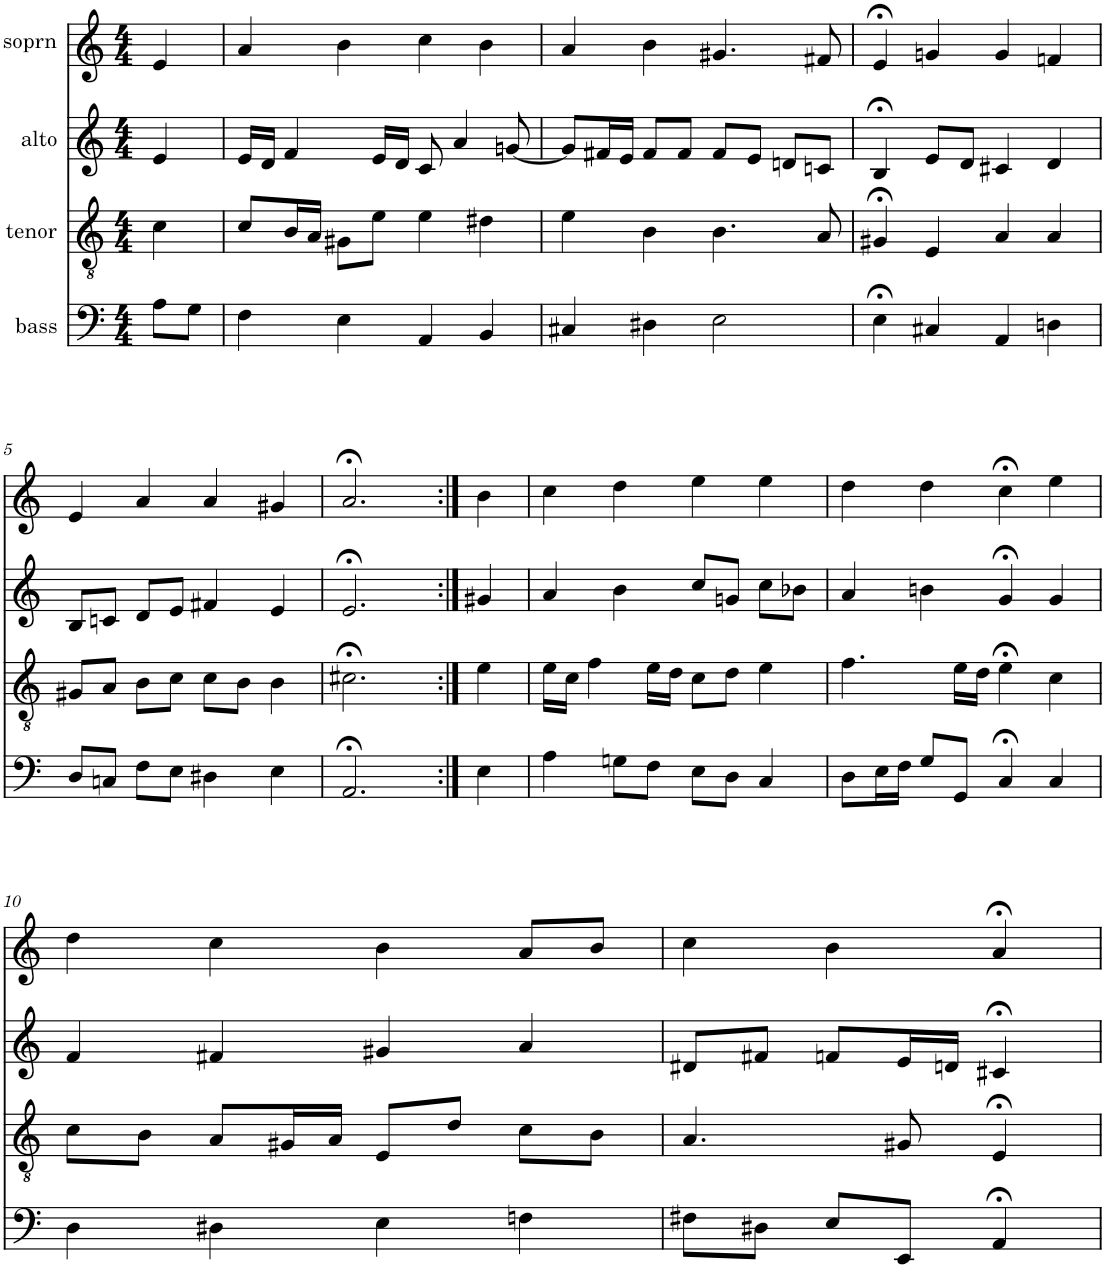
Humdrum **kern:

**kern	**kern	**kern	**kern
*part4	*part3	*part2	*part1
*staff4	*staff3	*staff2	*staff1
*I"bass	*I"tenor	*I"alto	*I"soprn
*clefF4	*clefGv2	*clefG2	*clefG2
*k[]	*k[]	*k[]	*k[]
*M4/4	*M4/4	*M4/4	*M4/4
=1	=1	=1	=1
8A\L	4c\	4e/	4e/
8G\J	.	.	.
=2	=2	=2	=2
4F\	8c/L	16e/LL	4a/
.	.	16d/JJ	.
.	16B/L	4f/	.
.	16A/JJ	.	.
4E\	8G#X\L	.	4b\
.	8e\J	16e/LL	.
.	.	16d/JJ	.
4AA/	4e\	8c/	4cc\
.	.	4a/	.
4BB/	4d#X\	.	4b\
.	.	[8gn/	.
=3	=3	=3	=3
4C#X/	4e\	8g/L]	4a/
.	.	16f#X/L	.
.	.	16e/JJ	.
4D#X\	4B\	8f#/L	4b\
.	.	8f#/J	.
2E\	4.B\	8f#/L	4.g#X/
.	.	8e/J	.
.	.	8dn/L	.
.	8A/	8cn/J	8f#X/
=4	=4	=4	=4
4E;<\	4G#X;</	4B;</	4e;</
4C#X/	4E/	8e/L	4gn/
.	.	8d/J	.
4AA/	4A/	4c#X/	4g/
4Dn\	4A/	4d/	4fn/
!!LO:LB:g=z
=5	=5	=5	=5
8D/L	8G#X/L	8B/L	4e/
8Cn/J	8A/J	8cn/J	.
8F\L	8B\L	8d/L	4a/
8E\J	8c\J	8e/J	.
4D#X\	8c\L	4f#X/	4a/
.	8B\J	.	.
4E\	4B\	4e/	4g#X/
=6	=6	=6	=6
2.AA;</	2.c#X;<\	2.e;</	2.a;</
=7:|!	=7:|!	=7:|!	=7:|!
4E\	4e\	4g#X/	4b\
=8	=8	=8	=8
4A\	16e\LL	4a/	4cc\
.	16c\JJ	.	.
.	4f\	.	.
8Gn\L	.	4b\	4dd\
8F\J	16e\LL	.	.
.	16d\JJ	.	.
8E\L	8c\L	8cc/L	4ee\
8D\J	8d\J	8gn/J	.
4C/	4e\	8cc\L	4ee\
.	.	8b-X\J	.
=9	=9	=9	=9
8D\L	4.f\	4a/	4dd\
16E\L	.	.	.
16F\JJ	.	.	.
8G/L	.	4bn\	4dd\
8GG/J	16e\LL	.	.
.	16d\JJ	.	.
4C;</	4e;<\	4g;</	4cc;<\
4C/	4c\	4g/	4ee\
!!LO:LB:g=z
=10	=10	=10	=10
4D\	8c\L	4f/	4dd\
.	8B\J	.	.
4D#X\	8A/L	4f#X/	4cc\
.	16G#X/L	.	.
.	16A/JJ	.	.
4E\	8E/L	4g#X/	4b\
.	8d/J	.	.
4Fn\	8c\L	4a/	8a/L
.	8B\J	.	8b/J
=11	=11	=11	=11
8F#X\L	4.A/	8d#X/L	4cc\
8D#X\J	.	8f#X/J	.
8E/L	.	8fn/L	4b\
8EE/J	8G#X/	16e/L	.
.	.	16dn/JJ	.
4AA;</	4E;</	4c#X;</	4a;</
=	=	=	=
*-	*-	*-	*-
